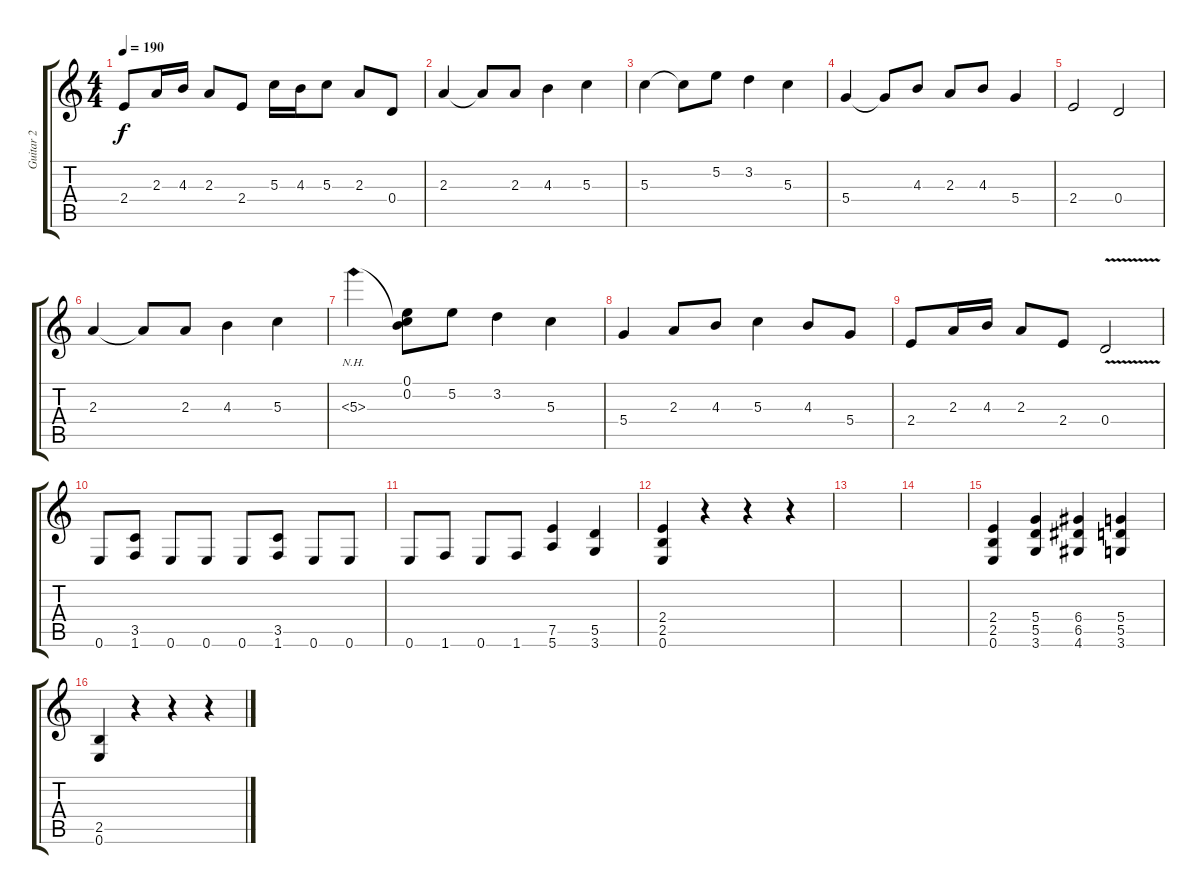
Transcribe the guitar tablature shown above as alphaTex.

\track ("Guitar 2" "Guitar 2") {instrument distortionguitar}
\staff {score tabs}
\tuning (E4 B3 G3 D3 A2 E2) {hide}
\ts (4 4)
\tempo 190
\clef g2
\ks c
2.4.8{dy f} 2.3.16 4.3.16 2.3.8 2.4.8 5.3.16 4.3.16 5.3.8 2.3.8 0.4.8 |
2.3.4 2.3{t}.8 2.3.8 4.3.4 5.3.4 |
5.3.4 5.3{t}.8 5.2.8 3.2.4 5.3.4 |
5.4.4 5.4{t}.8 4.3.8 2.3.8 4.3.8 5.4.4 |
2.4.2 0.4.2 |
2.3.4 2.3{t}.8 2.3.8 4.3.4 5.3.4 |
5.3{nh}.4 (0.1 0.2 5.3{t}).8 5.2.8 3.2.4 5.3.4 |
5.4.4 2.3.8 4.3.8 5.3.4 4.3.8 5.4.8 |
2.4.8 2.3.16 4.3.16 2.3.8 2.4.8 0.4{v}.2 |
0.6.8 (3.5 1.6).8 0.6.8 0.6.8 0.6.8 (3.5 1.6).8 0.6.8 0.6.8 |
0.6.8 1.6.8 0.6.8 1.6.8 (7.5 5.6).4 (5.5 3.6).4 |
(2.4 2.5 0.6).4 r.4 r.4 r.4 |
|
|
(2.4 2.5 0.6).4 (5.4 5.5 3.6).4 (6.4 6.5 4.6).4 (5.4 5.5 3.6).4 |
(2.5 0.6).4 r.4 r.4 r.4
